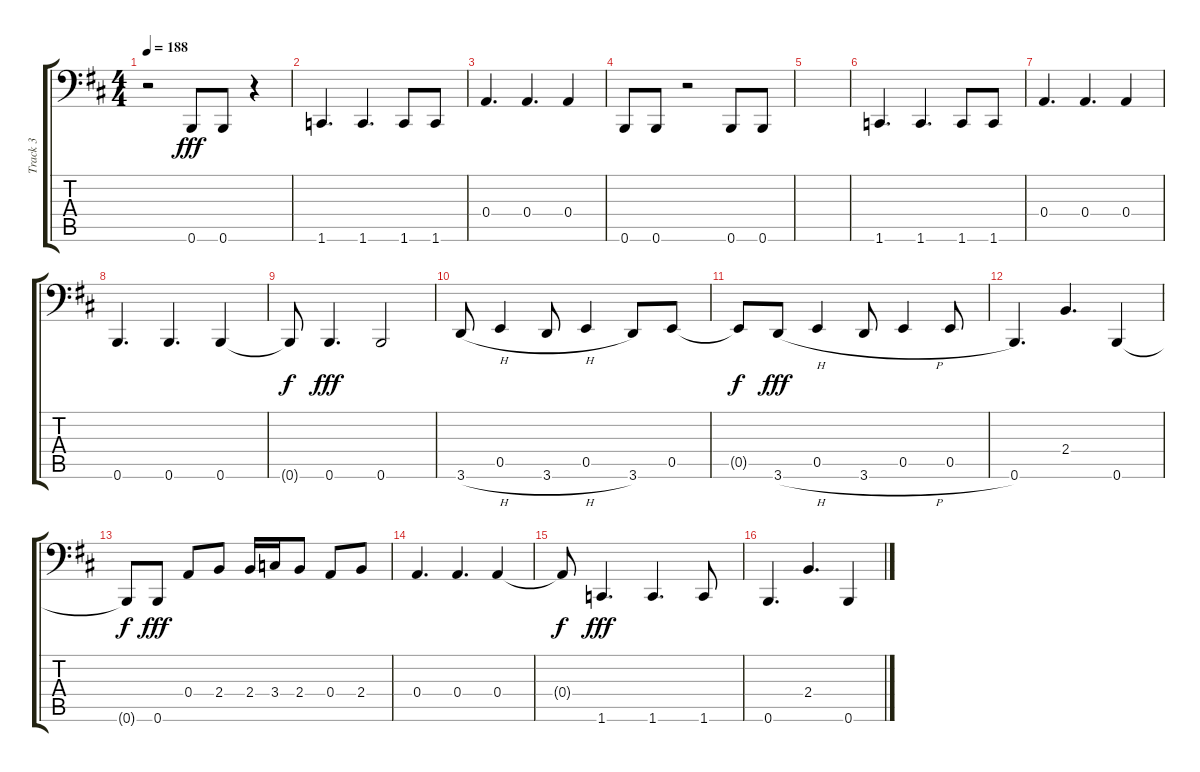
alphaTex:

\track ("Track 3" "Track 3") {instrument electricbassfinger}
\staff {score tabs}
\tuning (C3 G2 D2 A1 E1 B0) {hide}
\ts (4 4)
\tempo 188
\clef f4
\ks bminor
r.2{dy fff} 0.6.8 0.6.8 r.4 |
1.6.4{d} 1.6.4{d} 1.6.8 1.6.8 |
0.4.4{d} 0.4.4{d} 0.4.4 |
0.6.8 0.6.8 r.2 0.6.8 0.6.8 |
|
1.6.4{d} 1.6.4{d} 1.6.8 1.6.8 |
0.4.4{d} 0.4.4{d} 0.4.4 |
0.6.4{d} 0.6.4{d} 0.6.4 |
0.6{t}.8{dy f} 0.6.4{d dy fff} 0.6.2 |
3.6{h}.8 0.5.4 3.6{h}.8 0.5.4 3.6.8 0.5.8 |
0.5{t}.8{dy f} 3.6{h}.8{dy fff} 0.5.4 3.6{h}.8 0.5.4 0.5.8 |
0.6.4{d} 2.4.4{d} 0.6.4 |
0.6{t}.8{dy f} 0.6.8{dy fff} 0.4.8 2.4.8 2.4.16 3.4.16 2.4.8 0.4.8 2.4.8 |
0.4.4{d} 0.4.4{d} 0.4.4 |
0.4{t}.8{dy f} 1.6.4{d dy fff} 1.6.4{d} 1.6.8 |
0.6.4{d} 2.4.4{d} 0.6.4
